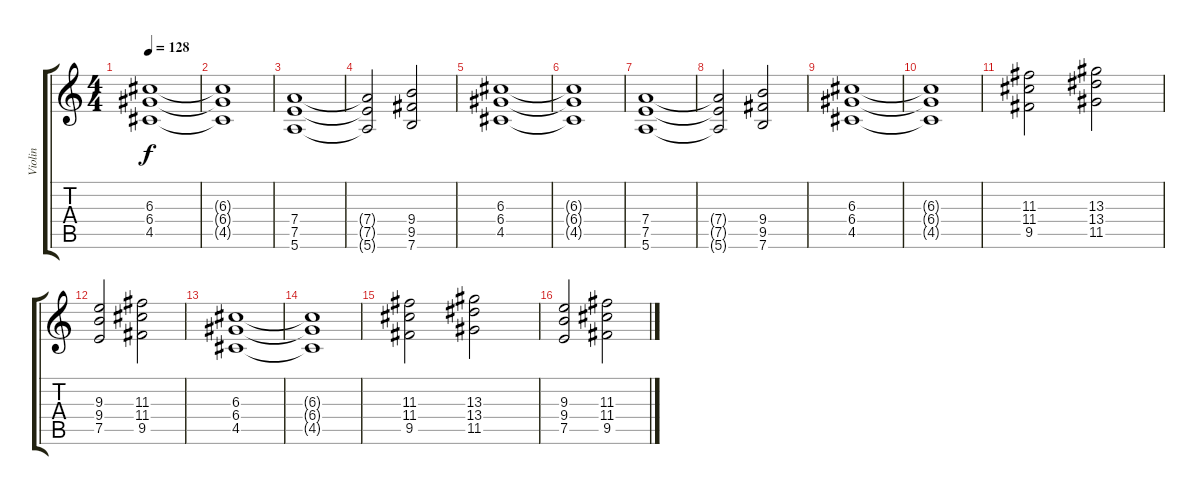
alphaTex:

\track ("Violin" "Violin") {instrument stringensemble2}
\staff {score tabs}
\tuning (E5 B4 G4 D4 A3 E3) {hide}
\ts (4 4)
\tempo 128
\clef g2
\ks c
(6.3 6.4 4.5).1{dy f instrument stringensemble2} |
(6.3{t} 6.4{t} 4.5{t}).1 |
(7.4 7.5 5.6).1 |
(7.4{t} 7.5{t} 5.6{t}).2 (9.4 9.5 7.6).2 |
(6.3 6.4 4.5).1 |
(6.3{t} 6.4{t} 4.5{t}).1 |
(7.4 7.5 5.6).1 |
(7.4{t} 7.5{t} 5.6{t}).2 (9.4 9.5 7.6).2 |
(6.3 6.4 4.5).1 |
(6.3{t} 6.4{t} 4.5{t}).1 |
(11.3 11.4 9.5).2 (13.3 13.4 11.5).2 |
(9.3 9.4 7.5).2 (11.3 11.4 9.5).2 |
(6.3 6.4 4.5).1 |
(6.3{t} 6.4{t} 4.5{t}).1 |
(11.3 11.4 9.5).2 (13.3 13.4 11.5).2 |
(9.3 9.4 7.5).2 (11.3 11.4 9.5).2
